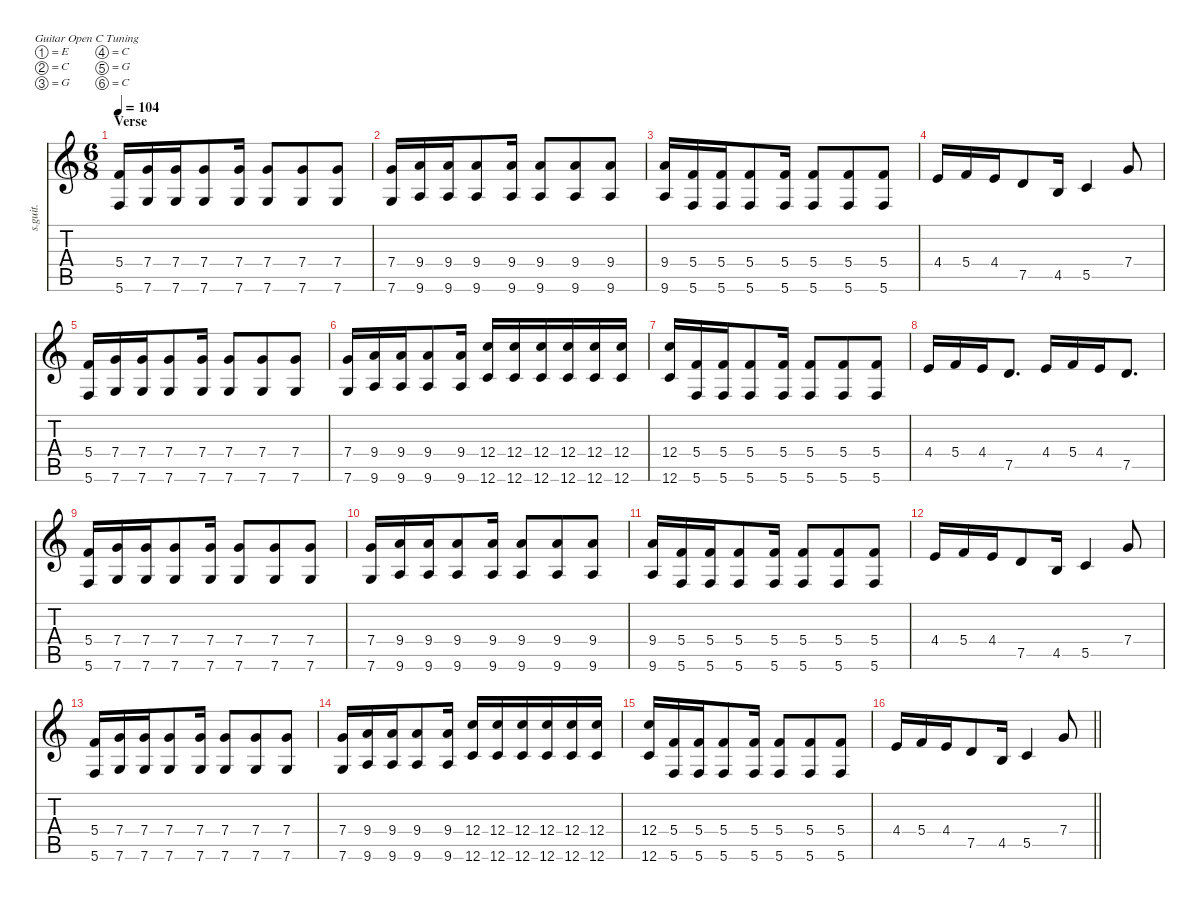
\defaultSystemsLayout 4
\hideDynamics
\bracketExtendMode nobrackets
\otherSystemsTrackNameOrientation horizontal
\track ("Devin Townsend" "s.guit.") {instrument acousticguitarsteel}
\staff {score tabs}
\tuning (E4 C4 G3 C3 G2 C2)
\ts (6 8)
\section ("" "Verse")
\tempo 104
\clef g2
\ks c
(5.4 5.6).16{dy f beam Up} (7.4 7.6).16{beam Up} (7.4 7.6).16{beam Up} (7.4 7.6).8{beam Up} (7.4 7.6).16{beam Up} (7.4 7.6).8{beam Up} (7.4 7.6).8{beam Up} (7.4 7.6).8{beam Up} |
(7.4 7.6).16{beam Up} (9.4 9.6).16{beam Up} (9.4 9.6).16{beam Up} (9.4 9.6).8{beam Up} (9.4 9.6).16{beam Up} (9.4 9.6).8{beam Up} (9.4 9.6).8{beam Up} (9.4 9.6).8{beam Up} |
(9.4 9.6).16{beam Up} (5.4 5.6).16{beam Up} (5.4 5.6).16{beam Up} (5.4 5.6).8{beam Up} (5.4 5.6).16{beam Up} (5.4 5.6).8{beam Up} (5.4 5.6).8{beam Up} (5.4 5.6).8{beam Up} |
4.4.16{beam Up} 5.4.16{beam Up} 4.4.16{beam Up} 7.5.8{beam Up} 4.5.16{beam Up} 5.5.4{beam Up} 7.4.8{beam Up} |
(5.4 5.6).16{beam Up} (7.4 7.6).16{beam Up} (7.4 7.6).16{beam Up} (7.4 7.6).8{beam Up} (7.4 7.6).16{beam Up} (7.4 7.6).8{beam Up} (7.4 7.6).8{beam Up} (7.4 7.6).8{beam Up} |
(7.4 7.6).16{beam Up} (9.4 9.6).16{beam Up} (9.4 9.6).16{beam Up} (9.4 9.6).8{beam Up} (9.4 9.6).16{beam Up} (12.4 12.6).16{beam Up} (12.4 12.6).16{beam Up} (12.4 12.6).16{beam Up} (12.4 12.6).16{beam Up} (12.4 12.6).16{beam Up} (12.4 12.6).16{beam Up} |
(12.4 12.6).16{beam Up} (5.4 5.6).16{beam Up} (5.4 5.6).16{beam Up} (5.4 5.6).8{beam Up} (5.4 5.6).16{beam Up} (5.4 5.6).8{beam Up} (5.4 5.6).8{beam Up} (5.4 5.6).8{beam Up} |
4.4.16{beam Up} 5.4.16{beam Up} 4.4.16{beam Up} 7.5.8{d beam Up} 4.4.16{beam Up} 5.4.16{beam Up} 4.4.16{beam Up} 7.5.8{d beam Up} |
(5.4 5.6).16{instrument acousticguitarsteel beam Up} (7.4 7.6).16{beam Up} (7.4 7.6).16{beam Up} (7.4 7.6).8{beam Up} (7.4 7.6).16{beam Up} (7.4 7.6).8{beam Up} (7.4 7.6).8{beam Up} (7.4 7.6).8{beam Up} |
(7.4 7.6).16{beam Up} (9.4 9.6).16{beam Up} (9.4 9.6).16{beam Up} (9.4 9.6).8{beam Up} (9.4 9.6).16{beam Up} (9.4 9.6).8{beam Up} (9.4 9.6).8{beam Up} (9.4 9.6).8{beam Up} |
(9.4 9.6).16{beam Up} (5.4 5.6).16{beam Up} (5.4 5.6).16{beam Up} (5.4 5.6).8{beam Up} (5.4 5.6).16{beam Up} (5.4 5.6).8{beam Up} (5.4 5.6).8{beam Up} (5.4 5.6).8{beam Up} |
4.4.16{instrument distortionguitar beam Up} 5.4.16{beam Up} 4.4.16{beam Up} 7.5.8{beam Up} 4.5.16{beam Up} 5.5.4{beam Up} 7.4.8{beam Up} |
(5.4 5.6).16{beam Up} (7.4 7.6).16{beam Up} (7.4 7.6).16{beam Up} (7.4 7.6).8{beam Up} (7.4 7.6).16{beam Up} (7.4 7.6).8{beam Up} (7.4 7.6).8{beam Up} (7.4 7.6).8{beam Up} |
(7.4 7.6).16{beam Up} (9.4 9.6).16{beam Up} (9.4 9.6).16{beam Up} (9.4 9.6).8{beam Up} (9.4 9.6).16{beam Up} (12.4 12.6).16{beam Up} (12.4 12.6).16{beam Up} (12.4 12.6).16{beam Up} (12.4 12.6).16{beam Up} (12.4 12.6).16{beam Up} (12.4 12.6).16{beam Up} |
(12.4 12.6).16{beam Up} (5.4 5.6).16{beam Up} (5.4 5.6).16{beam Up} (5.4 5.6).8{beam Up} (5.4 5.6).16{beam Up} (5.4 5.6).8{beam Up} (5.4 5.6).8{beam Up} (5.4 5.6).8{beam Up} |
\barLineRight lightlight
4.4.16{beam Up} 5.4.16{beam Up} 4.4.16{beam Up} 7.5.8{beam Up} 4.5.16{beam Up} 5.5.4{beam Up} 7.4.8{beam Up}
